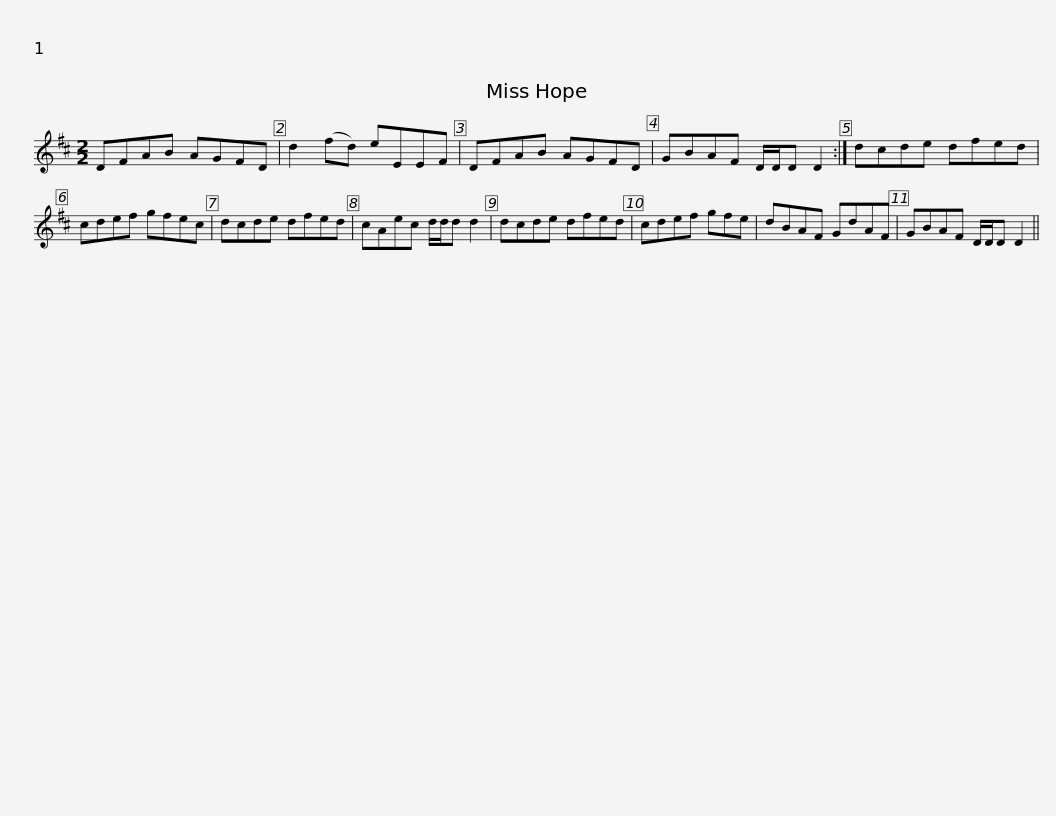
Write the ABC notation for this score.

X:1
L:1/8
M:2/2
I:linebreak $
K:D
V:1 treble
V:1
 DFAB AGFD | d2 (fd) eEEF | DFAB AGFD | GBAF D/D/D D2 :| dcde dfed |$ %5
 cdef gfec | dcde dfed | cAec d/d/d d2 | dcde dfed | cdef gfe |$ %10
 dBAF GdAF | GBAF D/D/D D2 || %12
